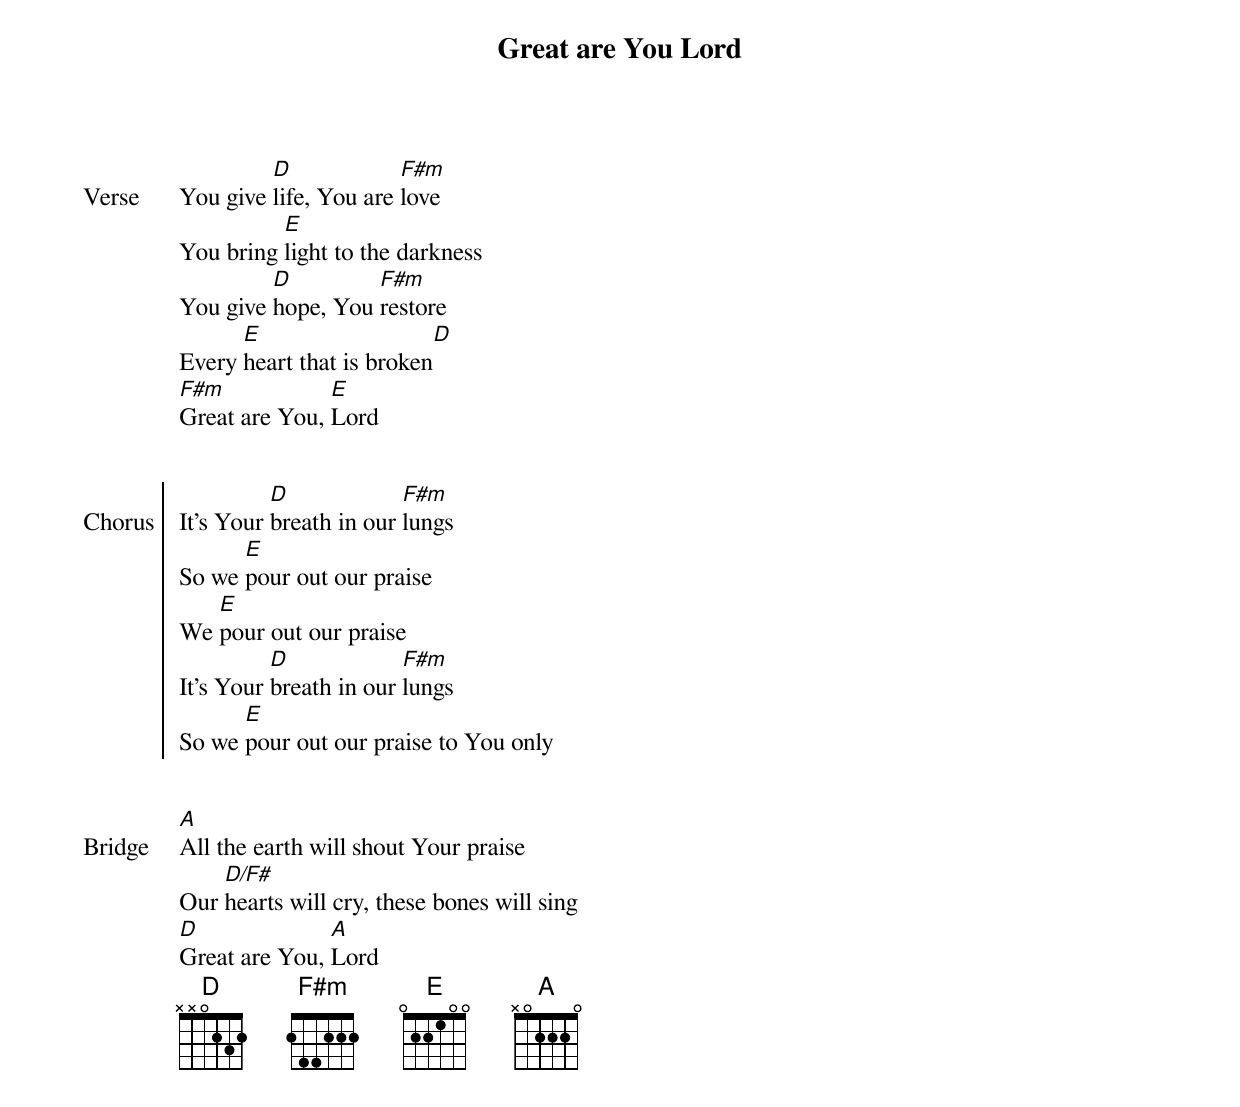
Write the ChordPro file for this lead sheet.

{title: Great are You Lord}
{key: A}
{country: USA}
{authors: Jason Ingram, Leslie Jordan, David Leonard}
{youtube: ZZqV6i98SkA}
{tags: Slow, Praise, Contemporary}

{start_of_verse: Verse}
You give [D]life, You are [F#m]love
You bring [E]light to the darkness
You give [D]hope, You [F#m]restore
Every [E]heart that is broken[D]
[F#m]Great are You, [E]Lord

{end_of_verse}

{start_of_chorus: Chorus}
It’s Your [D]breath in our [F#m]lungs
So we [E]pour out our praise
We [E]pour out our praise
It’s Your [D]breath in our [F#m]lungs
So we [E]pour out our praise to You only

{end_of_chorus}

{start_of_bridge: Bridge}
[A]All the earth will shout Your praise
Our [D/F#]hearts will cry, these bones will sing
[D]Great are You, [A]Lord
{end_of_bridge}
